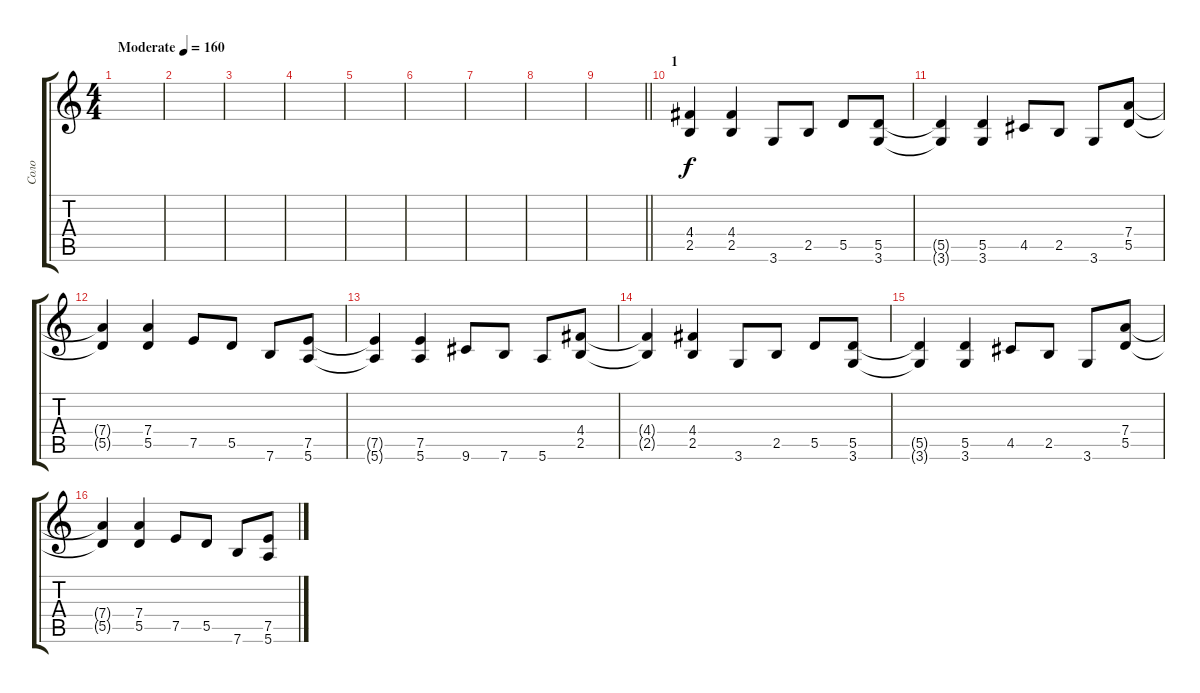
\track ("Соло" "Соло") {instrument distortionguitar}
\staff {score tabs}
\tuning (E4 B3 G3 D3 A2 E2) {hide}
\ts (4 4)
\tempo (160 "Moderate")
\clef g2
\ks c
|
|
|
|
|
|
|
|
\barLineRight lightlight
|
\section ("" "1")
(4.4 2.5).4 (4.4 2.5).4 3.6.8 2.5.8 5.5.8 (5.5 3.6).8 |
(5.5{t} 3.6{t}).4 (5.5 3.6).4 4.5.8 2.5.8 3.6.8 (7.4 5.5).8 |
(7.4{t} 5.5{t}).4 (7.4 5.5).4 7.5.8 5.5.8 7.6.8 (7.5 5.6).8 |
(7.5{t} 5.6{t}).4 (7.5 5.6).4 9.6.8 7.6.8 5.6.8 (4.4 2.5).8 |
(4.4{t} 2.5{t}).4 (4.4 2.5).4 3.6.8 2.5.8 5.5.8 (5.5 3.6).8 |
(5.5{t} 3.6{t}).4 (5.5 3.6).4 4.5.8 2.5.8 3.6.8 (7.4 5.5).8 |
(7.4{t} 5.5{t}).4 (7.4 5.5).4 7.5.8 5.5.8 7.6.8 (7.5 5.6).8
